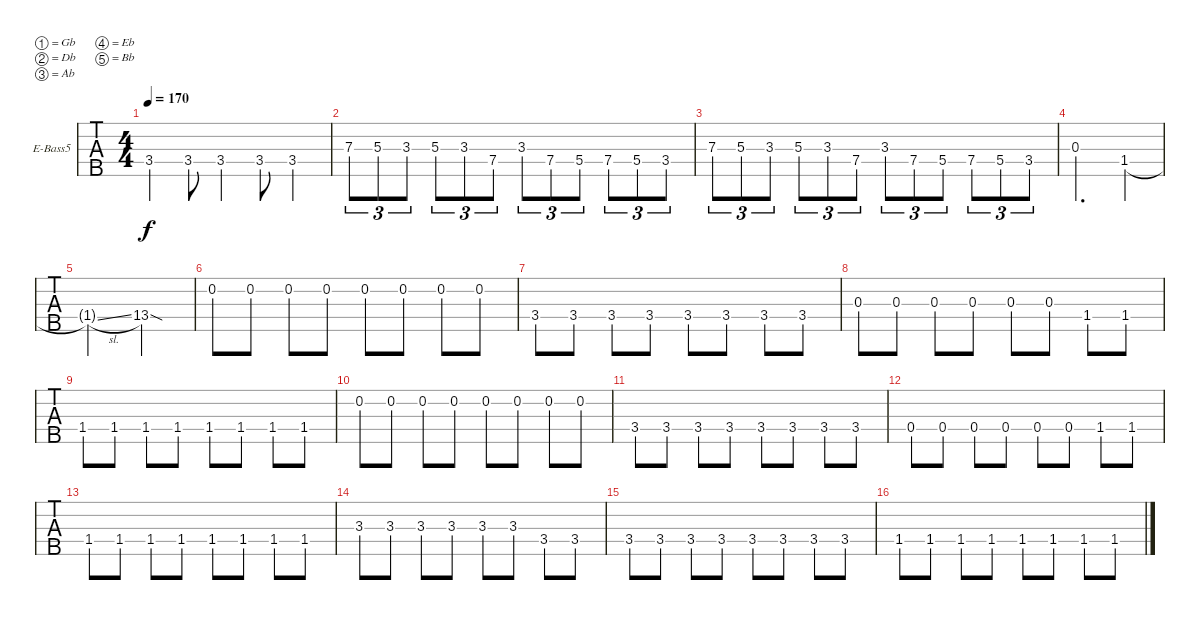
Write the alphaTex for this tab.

\bracketExtendMode groupsimilarinstruments
\firstSystemTrackNameOrientation horizontal
\otherSystemsTrackNameOrientation horizontal
\track ("Иван Изотов" "E-Bass5") {instrument electricbasspick}
\staff {tabs}
\tuning (Gb2 Db2 Ab1 Eb1 Bb0)
\ts (4 4)
\tempo 170
\clef f4
\ks c
3.4.4{dy f} 3.4.8 3.4.4 3.4.8 3.4.4 |
7.3.8{tu (3 2)} 5.3.8{tu (3 2)} 3.3.8{tu (3 2)} 5.3.8{tu (3 2)} 3.3.8{tu (3 2)} 7.4.8{tu (3 2)} 3.3.8{tu (3 2)} 7.4.8{tu (3 2)} 5.4.8{tu (3 2)} 7.4.8{tu (3 2)} 5.4.8{tu (3 2)} 3.4.8{tu (3 2)} |
7.3.8{tu (3 2)} 5.3.8{tu (3 2)} 3.3.8{tu (3 2)} 5.3.8{tu (3 2)} 3.3.8{tu (3 2)} 7.4.8{tu (3 2)} 3.3.8{tu (3 2)} 7.4.8{tu (3 2)} 5.4.8{tu (3 2)} 7.4.8{tu (3 2)} 5.4.8{tu (3 2)} 3.4.8{tu (3 2)} |
0.3.2{d} 1.4.4 |
1.4{sl t}.2 13.4{sod}.2 |
0.2.8 0.2.8 0.2.8 0.2.8 0.2.8 0.2.8 0.2.8 0.2.8 |
3.4.8 3.4.8 3.4.8 3.4.8 3.4.8 3.4.8 3.4.8 3.4.8 |
0.3.8 0.3.8 0.3.8 0.3.8 0.3.8 0.3.8 1.4.8 1.4.8 |
1.4.8 1.4.8 1.4.8 1.4.8 1.4.8 1.4.8 1.4.8 1.4.8 |
0.2.8 0.2.8 0.2.8 0.2.8 0.2.8 0.2.8 0.2.8 0.2.8 |
3.4.8 3.4.8 3.4.8 3.4.8 3.4.8 3.4.8 3.4.8 3.4.8 |
0.4.8 0.4.8 0.4.8 0.4.8 0.4.8 0.4.8 1.4.8 1.4.8 |
1.4.8 1.4.8 1.4.8 1.4.8 1.4.8 1.4.8 1.4.8 1.4.8 |
3.3.8 3.3.8 3.3.8 3.3.8 3.3.8 3.3.8 3.4.8 3.4.8 |
3.4.8 3.4.8 3.4.8 3.4.8 3.4.8 3.4.8 3.4.8 3.4.8 |
1.4.8 1.4.8 1.4.8 1.4.8 1.4.8 1.4.8 1.4.8 1.4.8
